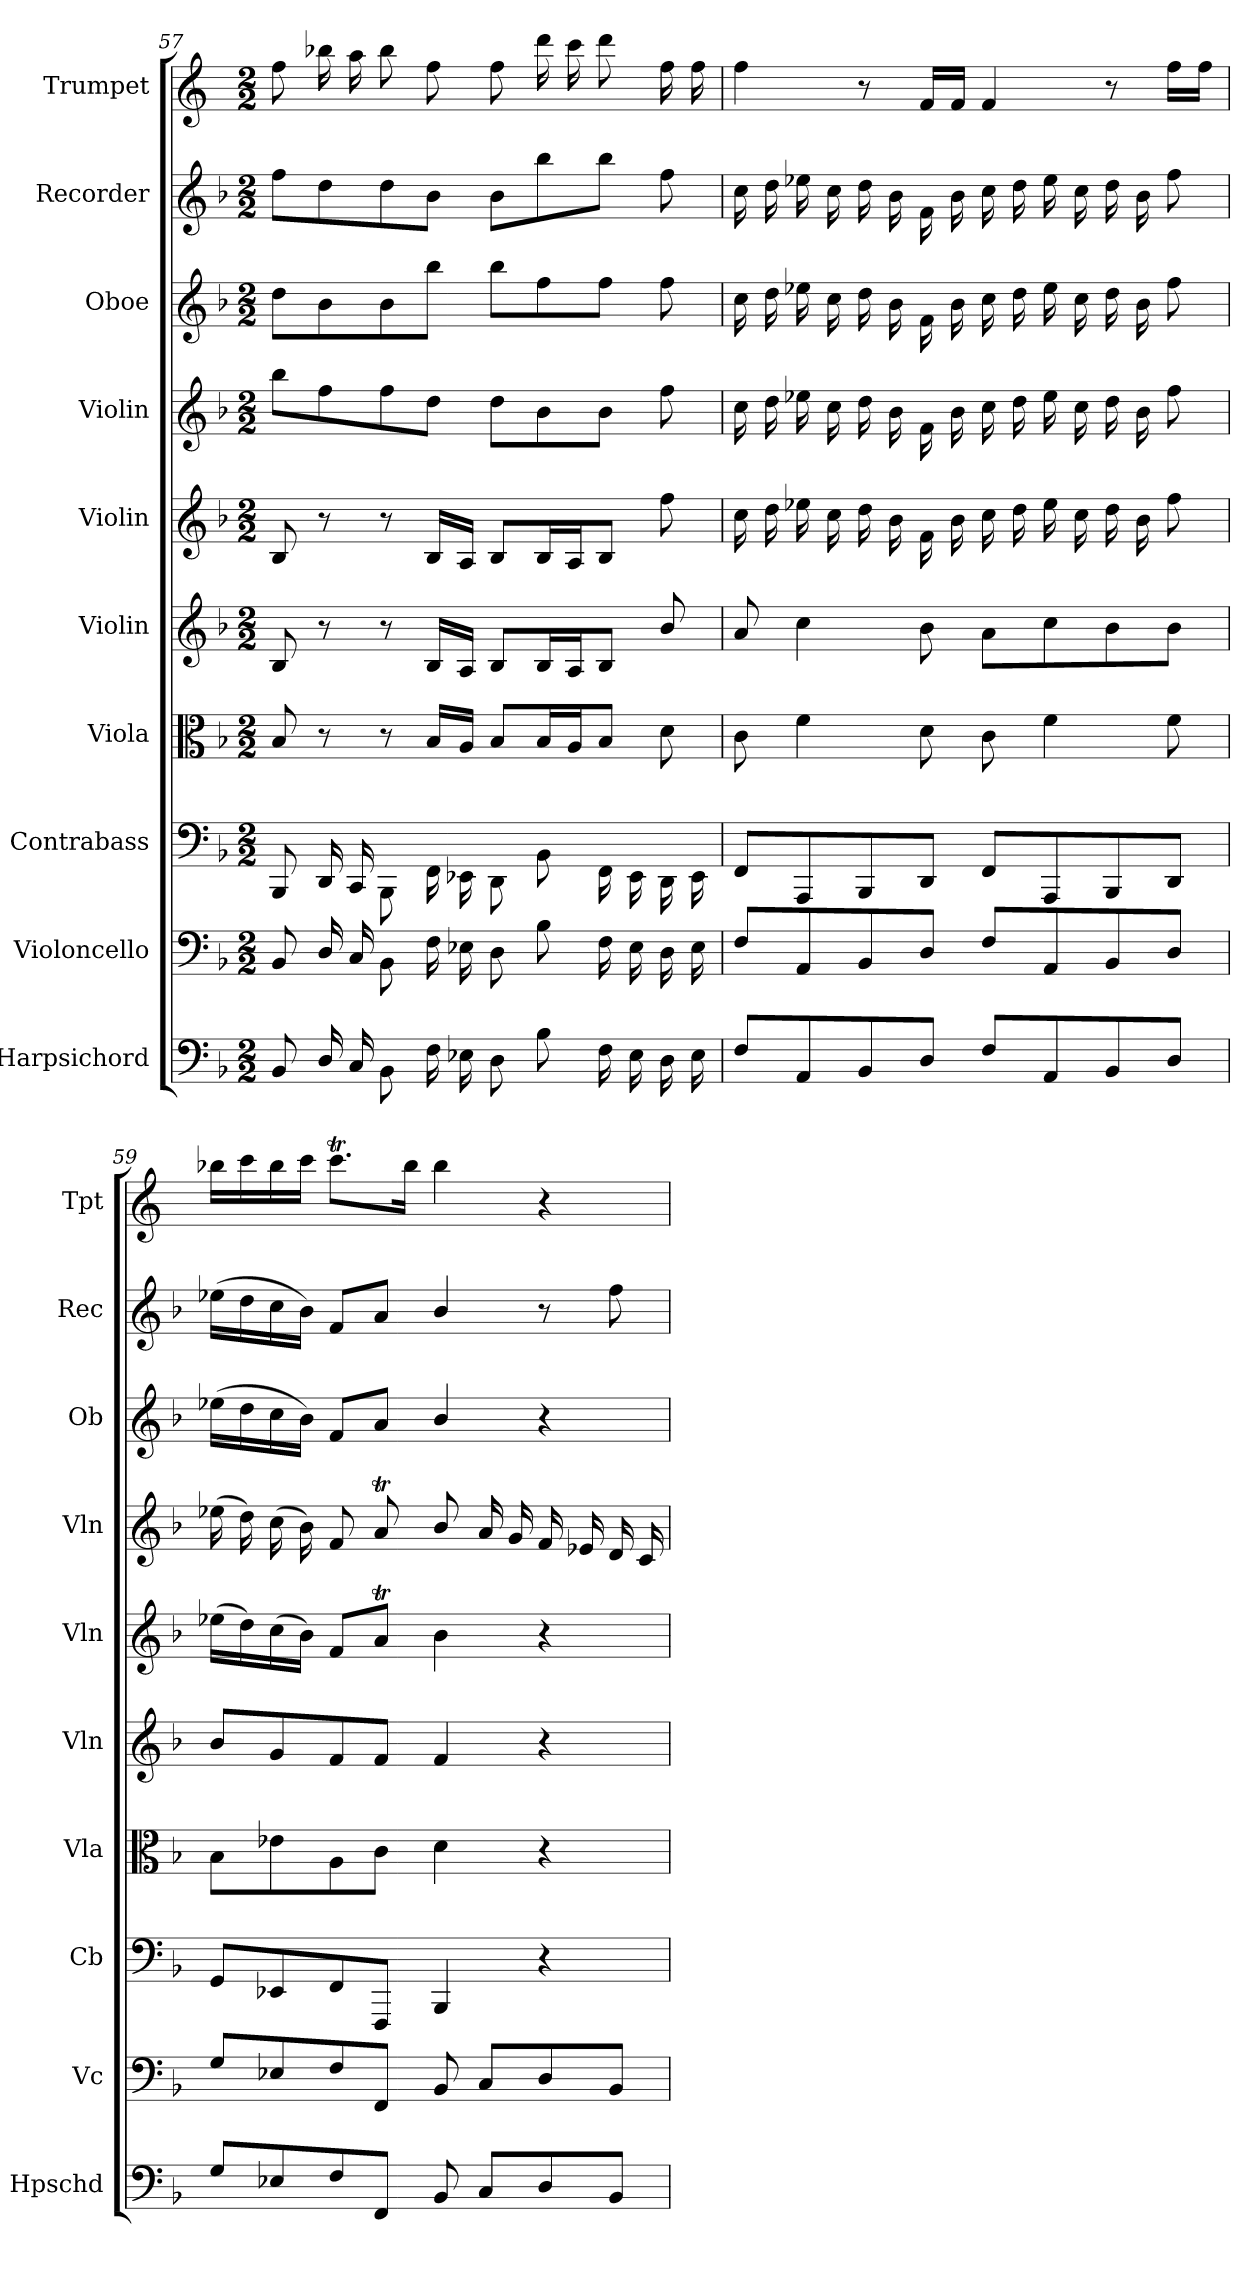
**kern	**kern	**kern	**kern	**kern	**kern	**kern	**kern	**kern	**kern
*part10	*part9	*part8	*part7	*part6	*part5	*part4	*part3	*part2	*part1
*staff10	*staff9	*staff8	*staff7	*staff6	*staff5	*staff4	*staff3	*staff2	*staff1
*I"Harpsichord	*I"Violoncello	*I"Contrabass	*I"Viola	*I"Violin	*I"Violin	*I"Violin	*I"Oboe	*I"Recorder	*I"Trumpet
*I'Hpschd	*I'Vc	*I'Cb	*I'Vla	*I'Vln	*I'Vln	*I'Vln	*I'Ob	*I'Rec	*I'Tpt
*clefF4	*clefF4	*clefF4	*clefC3	*clefG2	*clefG2	*clefG2	*clefG2	*clefG2	*clefG2
*	*	*ITrd7c12	*	*	*	*	*	*	*ITrd1c2
*k[b-]	*k[b-]	*k[b-]	*k[b-]	*k[b-]	*k[b-]	*k[b-]	*k[b-]	*k[b-]	*k[b-e-]
*F:	*F:	*F:	*F:	*F:	*F:	*F:	*F:	*F:	*B-:
*M2/2	*M2/2	*M2/2	*M2/2	*M2/2	*M2/2	*M2/2	*M2/2	*M2/2	*M2/2
=57	=57	=57	=57	=57	=57	=57	=57	=57	=57
8BB-/	8BB-/	8BBBB-/	8B-/	8B-/	8B-/	8bb-\L	8dd\L	8ff\L	8ee-\
16D/	16D/	16DDD/	8r	8r	8r	8ff\	8b-\	8dd\	16aa-X\
16C/	16C/	16CCC/	.	.	.	.	.	.	16gg\
8BB-\	8BB-\	8BBBB-\	8r	8r	8r	8ff\	8b-\	8dd\	8aa-\
16F\	16F\	16FFF\	16B-/LL	16B-/LL	16B-/LL	8dd\J	8bb-\J	8b-\J	8ee-\
16E-X\	16E-X\	16EEE-X\	16A/JJ	16A/JJ	16A/JJ	.	.	.	.
8D\	8D\	8DDD\	8B-/L	8B-/L	8B-/L	8dd\L	8bb-\L	8b-\L	8ee-\
8B-\	8B-\	8BBB-\	16B-/L	16B-/L	16B-/L	8b-\	8ff\	8bb-\	16ccc\
.	.	.	16A/J	16A/J	16A/J	.	.	.	16bb-\
16F\	16F\	16FFF\	8B-/J	8B-/J	8B-/J	8b-\J	8ff\J	8bb-\J	8ccc\
16E-\	16E-\	16EEE-\	.	.	.	.	.	.	.
16D\	16D\	16DDD\	8d\	8b-/	8ff\	8ff\	8ff\	8ff\	16ee-\
16E-\	16E-\	16EEE-\	.	.	.	.	.	.	16ee-\
=58	=58	=58	=58	=58	=58	=58	=58	=58	=58
8F/L	8F/L	8FFF/L	8c\	8a/	16cc\	16cc\	16cc\	16cc\	4ee-\
.	.	.	.	.	16dd\	16dd\	16dd\	16dd\	.
8AA/	8AA/	8AAAA/	4f\	4cc\	16ee-X\	16ee-X\	16ee-X\	16ee-X\	.
.	.	.	.	.	16cc\	16cc\	16cc\	16cc\	.
8BB-/	8BB-/	8BBBB-/	.	.	16dd\	16dd\	16dd\	16dd\	8r
.	.	.	.	.	16b-\	16b-\	16b-\	16b-\	.
8D/J	8D/J	8DDD/J	8d\	8b-\	16f\	16f\	16f\	16f\	16e-/LL
.	.	.	.	.	16b-\	16b-\	16b-\	16b-\	16e-/JJ
8F/L	8F/L	8FFF/L	8c\	8a\L	16cc\	16cc\	16cc\	16cc\	4e-/
.	.	.	.	.	16dd\	16dd\	16dd\	16dd\	.
8AA/	8AA/	8AAAA/	4f\	8cc\	16ee-\	16ee-\	16ee-\	16ee-\	.
.	.	.	.	.	16cc\	16cc\	16cc\	16cc\	.
8BB-/	8BB-/	8BBBB-/	.	8b-\	16dd\	16dd\	16dd\	16dd\	8r
.	.	.	.	.	16b-\	16b-\	16b-\	16b-\	.
8D/J	8D/J	8DDD/J	8f\	8b-\J	8ff\	8ff\	8ff\	8ff\	16ee-\LL
.	.	.	.	.	.	.	.	.	16ee-\JJ
=59	=59	=59	=59	=59	=59	=59	=59	=59	=59
8G/L	8G/L	8GGG/L	8B-\L	8b-/L	(16ee-X\LL	(16ee-X\	(16ee-X\LL	(16ee-X\LL	16aa-X\LL
.	.	.	.	.	16dd\)	16dd\)	16dd\	16dd\	16bb-\
8E-X/	8E-X/	8EEE-X/	8e-X\	8g/	(16cc\	(16cc\	16cc\	16cc\	16aa-\
.	.	.	.	.	16b-\JJ)	16b-\)	16b-\JJ)	16b-\JJ)	16bb-\JJ
8F/	8F/	8FFF/	8A\	8f/	8f/L	8f/	8f/L	8f/L	8.bb-T\L
8FF/J	8FF/J	8FFFF/J	8c\J	8f/J	8at/J	8at/	8a/J	8a/J	.
.	.	.	.	.	.	.	.	.	16aa-\Jk
8BB-/	8BB-/	4BBBB-/	4d\	4f/	4b-\	8b-/	4b-/	4b-/	4aa-\
8C/L	8C/L	.	.	.	.	16a/	.	.	.
.	.	.	.	.	.	16g/	.	.	.
8D/	8D/	4r	4r	4r	4r	16f/	4r	8r	4r
.	.	.	.	.	.	16e-X/	.	.	.
8BB-/J	8BB-/J	.	.	.	.	16d/	.	8ff\	.
.	.	.	.	.	.	16c/	.	.	.
=	=	=	=	=	=	=	=	=	=
*-	*-	*-	*-	*-	*-	*-	*-	*-	*-
